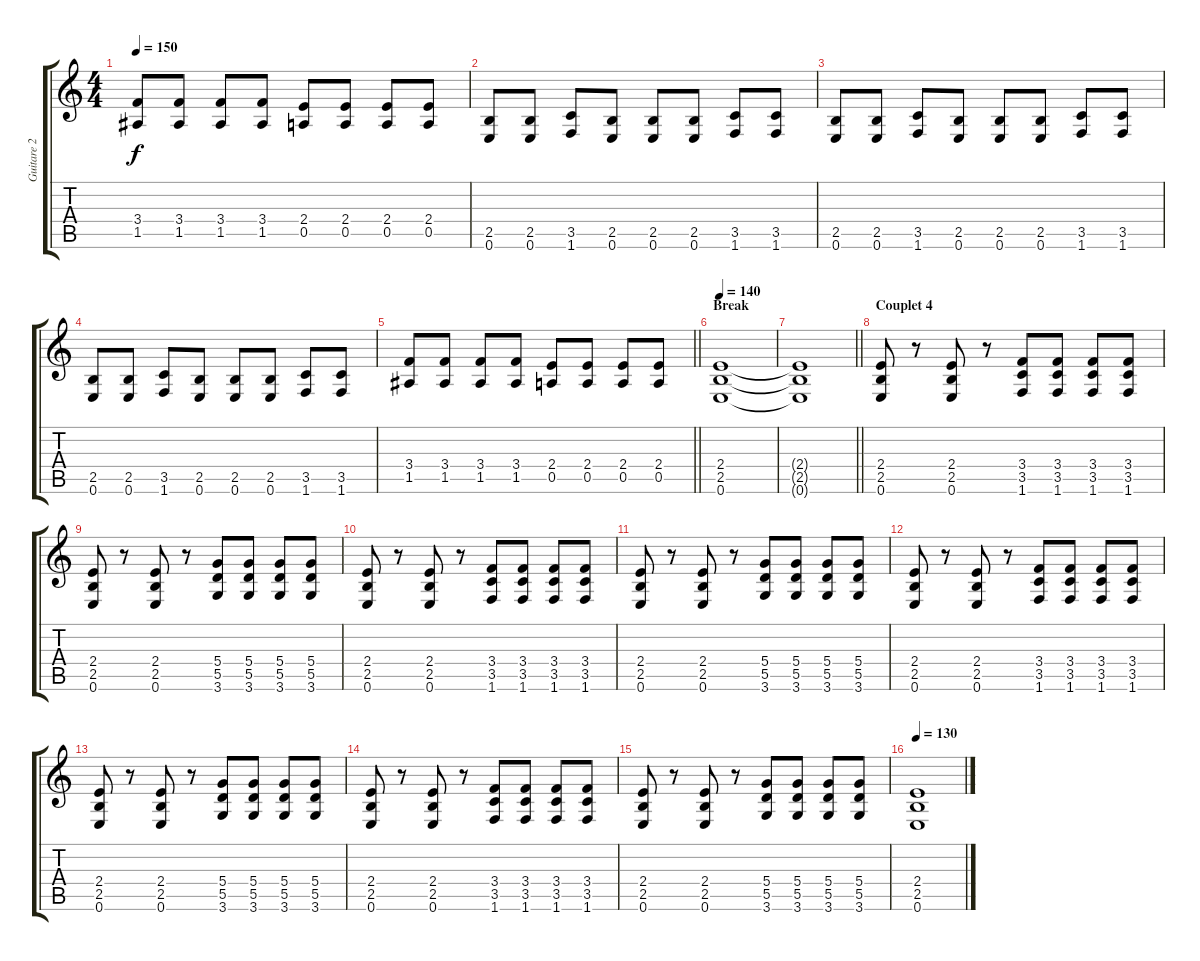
\track ("Guitare 2" "Guitare 2") {instrument distortionguitar}
\staff {score tabs}
\tuning (E4 B3 G3 D3 A2 E2) {hide}
\ts (4 4)
\tempo 150
\clef g2
\ks c
(3.4 1.5).8{dy f} (3.4 1.5).8 (3.4 1.5).8 (3.4 1.5).8 (2.4 0.5).8 (2.4 0.5).8 (2.4 0.5).8 (2.4 0.5).8 |
(2.5 0.6).8 (2.5 0.6).8 (3.5 1.6).8 (2.5 0.6).8 (2.5 0.6).8 (2.5 0.6).8 (3.5 1.6).8 (3.5 1.6).8 |
(2.5 0.6).8 (2.5 0.6).8 (3.5 1.6).8 (2.5 0.6).8 (2.5 0.6).8 (2.5 0.6).8 (3.5 1.6).8 (3.5 1.6).8 |
(2.5 0.6).8 (2.5 0.6).8 (3.5 1.6).8 (2.5 0.6).8 (2.5 0.6).8 (2.5 0.6).8 (3.5 1.6).8 (3.5 1.6).8 |
\barLineRight lightlight
(3.4 1.5).8 (3.4 1.5).8 (3.4 1.5).8 (3.4 1.5).8 (2.4 0.5).8 (2.4 0.5).8 (2.4 0.5).8 (2.4 0.5).8 |
\section ("" "Break")
\tempo 140
(2.4 2.5 0.6).1 |
\barLineRight lightlight
(2.4{t} 2.5{t} 0.6{t}).1 |
\section ("" "Couplet 4")
(2.4 2.5 0.6).8 r.8 (2.4 2.5 0.6).8 r.8 (3.4 3.5 1.6).8 (3.4 3.5 1.6).8 (3.4 3.5 1.6).8 (3.4 3.5 1.6).8 |
(2.4 2.5 0.6).8 r.8 (2.4 2.5 0.6).8 r.8 (5.4 5.5 3.6).8 (5.4 5.5 3.6).8 (5.4 5.5 3.6).8 (5.4 5.5 3.6).8 |
(2.4 2.5 0.6).8 r.8 (2.4 2.5 0.6).8 r.8 (3.4 3.5 1.6).8 (3.4 3.5 1.6).8 (3.4 3.5 1.6).8 (3.4 3.5 1.6).8 |
(2.4 2.5 0.6).8 r.8 (2.4 2.5 0.6).8 r.8 (5.4 5.5 3.6).8 (5.4 5.5 3.6).8 (5.4 5.5 3.6).8 (5.4 5.5 3.6).8 |
(2.4 2.5 0.6).8 r.8 (2.4 2.5 0.6).8 r.8 (3.4 3.5 1.6).8 (3.4 3.5 1.6).8 (3.4 3.5 1.6).8 (3.4 3.5 1.6).8 |
(2.4 2.5 0.6).8 r.8 (2.4 2.5 0.6).8 r.8 (5.4 5.5 3.6).8 (5.4 5.5 3.6).8 (5.4 5.5 3.6).8 (5.4 5.5 3.6).8 |
(2.4 2.5 0.6).8 r.8 (2.4 2.5 0.6).8 r.8 (3.4 3.5 1.6).8 (3.4 3.5 1.6).8 (3.4 3.5 1.6).8 (3.4 3.5 1.6).8 |
(2.4 2.5 0.6).8 r.8 (2.4 2.5 0.6).8 r.8 (5.4 5.5 3.6).8 (5.4 5.5 3.6).8 (5.4 5.5 3.6).8 (5.4 5.5 3.6).8 |
\tempo 130
(2.4 2.5 0.6).1
